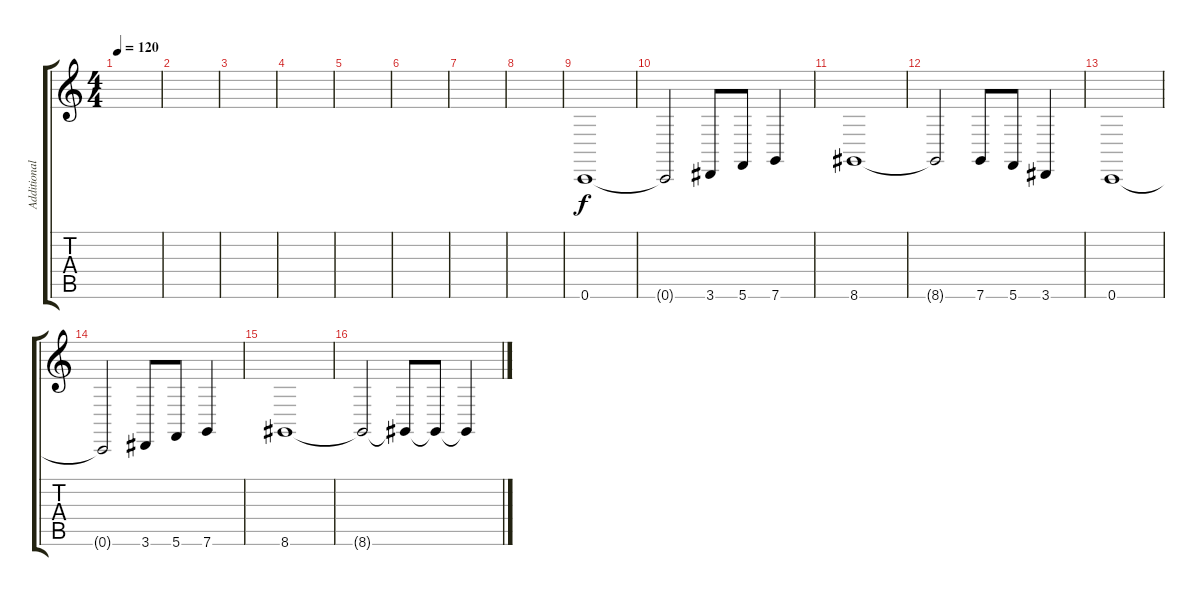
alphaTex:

\track ("Additional" "Additional") {instrument cello}
\staff {score tabs}
\tuning (D4 A3 F3 C3 G2 C2) {hide}
\ts (4 4)
\tempo 120
\clef g2
\ks c
|
|
|
|
|
|
|
|
0.6.1 |
0.6{t}.2 3.6.8 5.6.8 7.6.4 |
8.6.1 |
8.6{t}.2 7.6.8 5.6.8 3.6.4 |
0.6.1 |
0.6{t}.2 3.6.8 5.6.8 7.6.4 |
8.6.1 |
8.6{t}.2 8.6{t}.8 8.6{t}.8 8.6{t}.4
